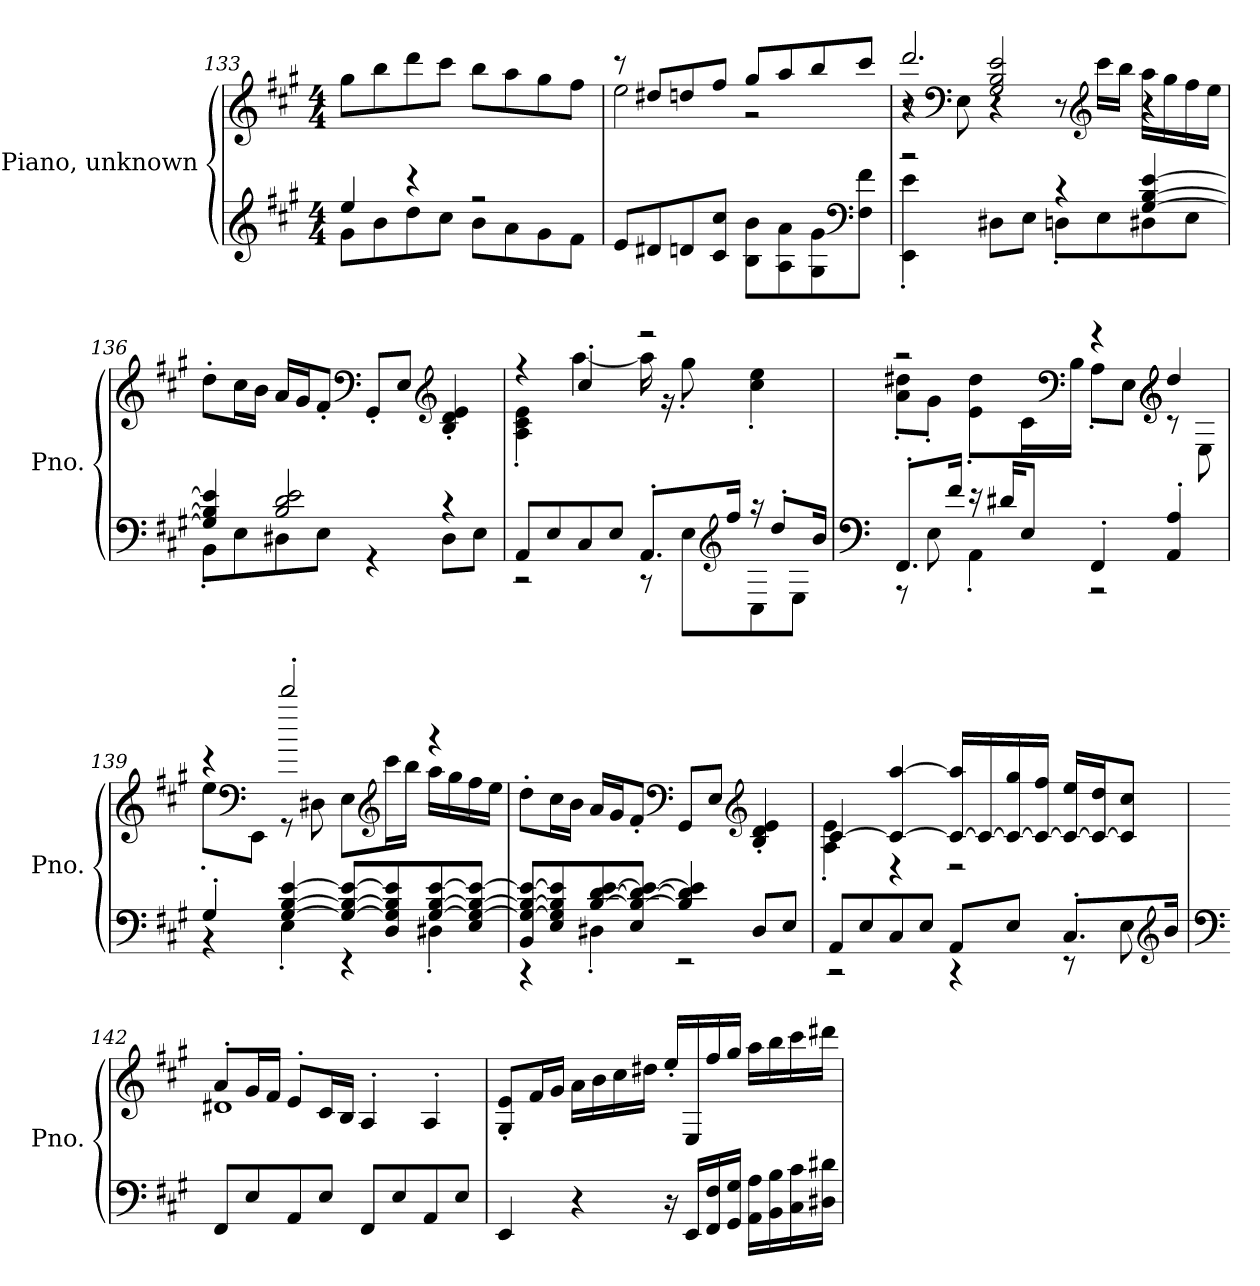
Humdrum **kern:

**kern	**kern
*part1	*part1
*staff2	*staff1
*I"Piano, unknown	*
*I'Pno.	*
*clefG2	*clefG2
*k[f#c#g#]	*k[f#c#g#]
*M4/4	*M4/4
=133	=133
*^	*
4ee/	8g#\L	8gg#\L
.	8b\	8bb\
4r	8dd\	8ddd\
.	8cc#\J	8ccc#\J
2r	8b\L	8bb\L
.	8a\	8aa\
.	8g#\	8gg#\
.	8f#\J	8ff#\J
*v	*v	*
=134	=134
*	*^
8e/L	8r	2ee\
8d#X/	8dd#X/L	.
8dn/	8ddn/	.
8c#/ 8cc#/J	8ff#/J	.
8B\ 8b\L	8gg#/L	2r
8A\ 8a\	8aa/	.
8G#\ 8g#\	8bb/	.
*clefF4	*	*
8F#\ 8f#\J	8ccc#/J	.
!!LO:LB:g=z
=135	=135	=135
*^	*	*^
2r	4EE\' 4e\'	2.ddd/	8r	4r
*	*	*clefF4	*	*
.	.	.	8E\	.
.	8D#X\L	.	4r	2G#/ 2B/ 2e/
.	8E\J	.	.	.
4r	8Dn'\L	.	8r	.
*	*	*clefG2	*	*
.	8E\	.	16ccc#\LL	.
.	.	.	16bb\JJ	.
[4G#/ [4B/ [4e/	8D#X\	4r	16aa\LL	4r
.	.	.	16gg#\	.
.	8E\J	.	16ff#\	.
.	.	.	16ee\JJ	.
*	*	*v	*v	*v
=136	=136	=136
4G#/] 4B/] 4e/]	8BB'\L	8dd'\L
.	8E\	16cc#\L
.	.	16b\JJ
2B/ 2d/ 2e/	8D#X\	16a/LL
.	.	16g#/J
.	8E\J	8f#'/J
*	*	*clefF4
.	4r	8GG#'/L
.	.	8E/J
*	*	*clefG2
4r	8D#\L	4B/' 4d/' 4e/'
.	8E\J	.
=137	=137	=137
*	*	*^
8AA/L	2r	4r	4A\' 4c#\' 4e\'
8E/	.	.	.
8C#/	.	4cc#'/	[4aa\
8E/J	.	.	.
8.AA'/L	8r	2r	16aa\]
.	.	.	16r
.	8E\L	.	8gg#'\
*clefG2	*	*	*
16ff#/Jk	.	.	.
16r	8C#\	.	4cc#\' 4ee\'
8dd'/L	.	.	.
.	8E\J	.	.
16b/Jk	.	.	.
!!LO:LB:g=z	!!
=138	=138	=138	=138
*clefF4	*	*	*
8.FF#'/L	8r	2r	8a\' 8dd#X\'L
.	8E\	.	8g#'\J
16f#/Jk	.	.	.
16r	4AA'\	.	8e\' 8dd#\'L
16d#X/KL	.	.	.
8E/J	.	.	16c#\L
*	*	*clefF4	*
.	.	.	16B\JJ
4FF#'/	2r	4r	8A'\L
.	.	.	8E\J
*	*	*clefG2	*
4AA/' 4A/'	.	4dd#/	8r
.	.	.	8E\
=139	=139	=139	=139
4G#'/	4r	4r	8ee'\L
*	*	*clefF4	*
.	.	.	8EE\J
[4G#/ [4B/ [4e/	4E'\	2ddd'/	8r
.	.	.	8D#X\
8G#/_ 8B/_ 8e/_L	4r	.	8E\L
*	*	*clefG2	*
8D/ 8G#/] 8B/] 8e/]	.	.	16ccc#\L
.	.	.	16bb\JJ
[8G#/ [8B/ [8e/	4D#X'\	4r	16aa\LL
.	.	.	16gg#\
8E/ 8G#/_ 8B/_ 8e/_J	.	.	16ff#\
.	.	.	16ee\JJ
*	*	*v	*v
!!LO:LB:g=z
=140	=140	=140
8BB/ 8G#/_ 8B/_ 8e/_L	4r	8dd'\L
8E/ 8G#/] 8B/] 8e/]	.	16cc#\L
.	.	16b\JJ
[8B/ [8d/ [8e/	4D#X'\	16a/LL
.	.	16g#/J
8E/ 8B/_ 8d/_ 8e/_J	.	8f#'/J
*	*	*clefF4
4B/] 4d/] 4e/]	2r	8GG#/L
.	.	8E/J
*	*	*clefG2
8D#/L	.	4B/' 4d/' 4e/'
8E/J	.	.
=141	=141	=141
*	*	*^
8AA/L	2r	[4c#/	4A\' 4e\'
8E/	.	.	.
8C#/	.	4c#/_ [4aa/	4r
8E/J	.	.	.
8AA/L	4r	16c#/_ 16aa/]LL	2r
.	.	16c#/_	.
8E/J	.	16c#/_ 16gg#/	.
.	.	16c#/_ 16ff#/JJ	.
8.C#'/L	8r	16c#/_ 16ee/LL	.
.	.	16c#/_ 16dd/J	.
.	8E\	8c#/] 8cc#/J	.
*clefG2	*	*	*
16b/Jk	.	.	.
*v	*v	*	*
=142	=142	=142
*clefF4	*	*
8FF#/L	8a'/L	1d#X
8E/	16g#/L	.
.	16f#/JJ	.
8AA/	8e'/L	.
8E/J	16c#/L	.
.	16B/JJ	.
8FF#/L	4A'/	.
8E/	.	.
8AA/	4A'/	.
8E/J	.	.
*	*v	*v
!!LO:LB:g=z
=143	=143
4EE/	8G#/' 8e/'L
.	16f#/L
.	16g#/JJ
4r	16a\LL
.	16b\
.	16cc#\
.	16dd#X\JJ
16r	16ee'/LL
16EE/LL	16E/
16FF#/ 16F#/	16ff#/
16GG#/ 16G#/JJ	16gg#/JJ
16AA\ 16A\LL	16aa\LL
16BB\ 16B\	16bb\
16C#\ 16c#\	16ccc#\
16D#X\ 16d#X\JJ	16ddd#X\JJ
=	=
*-	*-
